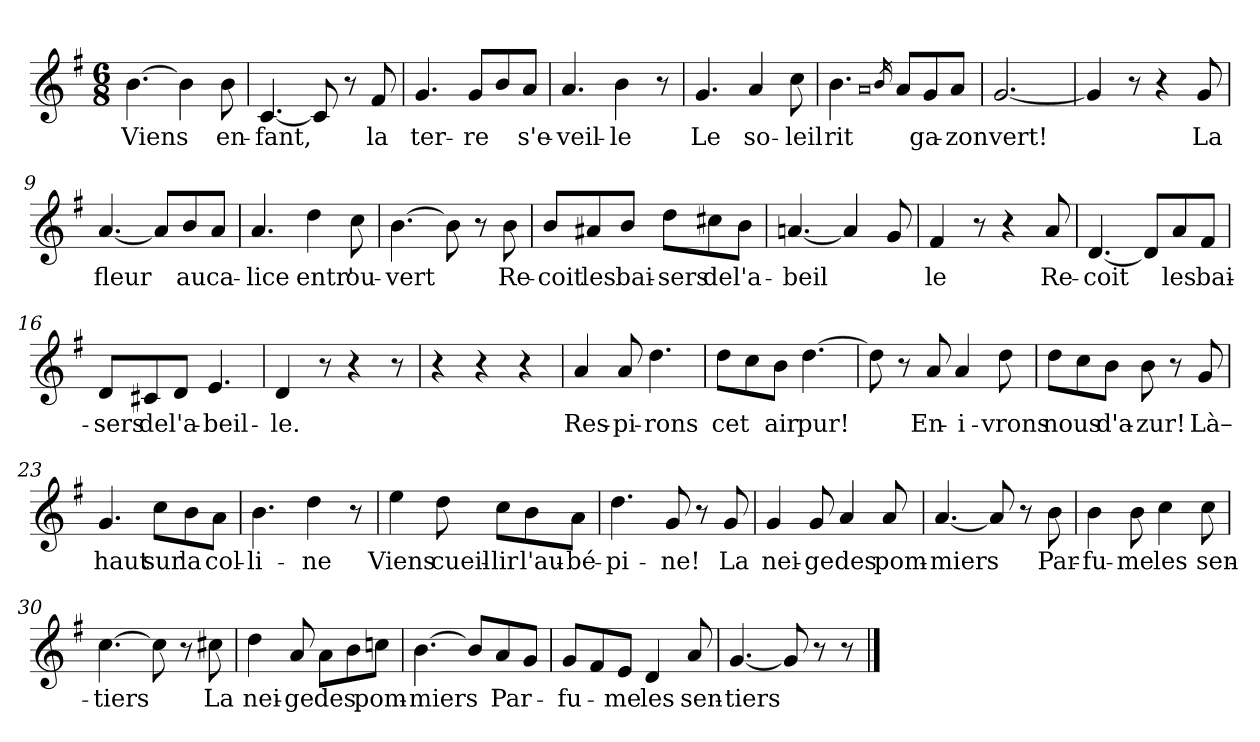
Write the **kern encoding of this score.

**kern	**text
*part1	*part1
*staff1	*staff1
*clefG2	*
*k[f#]	*
*M6/8	*
=1	=1
!	!LO:LY:b
[4.b\	Viens
4b\]	.
!	!LO:LY:b
8b\	en-
=2	=2
!	!LO:LY:b
[4.c/	-fant,
8c/]	.
8r	.
!	!LO:LY:b
8f#/	la
=3	=3
!	!LO:LY:b
4.g/	ter-
!	!LO:LY:b
8g/L	-re
8b/	.
!	!LO:LY:b
8a/J	s'e-
=4	=4
!	!LO:LY:b
4.a/	-veil-
!	!LO:LY:b
4b\	-le
8r	.
=5	=5
!	!LO:LY:b
4.g/	Le
!	!LO:LY:b
4a/	so-
!	!LO:LY:b
8cc\	-leil
=6	=6
!	!LO:LY:b
4.b\	rit
0qa	.
16qb/	.
8a/L	.
!	!LO:LY:b
8g/	ga-
!	!LO:LY:b
8a/J	-zon
=7	=7
!	!LO:LY:b
[2.g/	vert!
=8	=8
4g/]	.
8r	.
4r	.
!	!LO:LY:b
8g/	La
=9	=9
!	!LO:LY:b
[4.a/	fleur
8a/L]	.
!	!LO:LY:b
8b/	au
!	!LO:LY:b
8a/J	ca-
!!LO:LB:g=z
=10	=10
!	!LO:LY:b
4.a/	-lice
!	!LO:LY:b
4dd\	entr'
!	!LO:LY:b
8cc\	ou-
=11	=11
!	!LO:LY:b
[4.b\	-vert
8b\]	.
8r	.
!	!LO:LY:b
8b\	Re-
=12	=12
!	!LO:LY:b
8b/L	-coit
!	!LO:LY:b
8a#X/	les
!	!LO:LY:b
8b/J	bai-
!	!LO:LY:b
8dd\L	-sers
!	!LO:LY:b
8cc#X\	de
!	!LO:LY:b
8b\J	l'a-
=13	=13
!	!LO:LY:b
[4.an/	-beil
4a/]	.
8g/	.
=14	=14
!	!LO:LY:b
4f#/	-le
8r	.
4r	.
!	!LO:LY:b
8a/	Re-
=15	=15
!	!LO:LY:b
[4.d/	-coit
8d/L]	.
!	!LO:LY:b
8a/	les
!	!LO:LY:b
8f#/J	bai-
=16	=16
!	!LO:LY:b
8d/L	-sers
!	!LO:LY:b
8c#X/	de
!	!LO:LY:b
8d/J	l'a-
!	!LO:LY:b
4.e/	-beil-
=17	=17
!	!LO:LY:b
4d/	-le.
8r	.
4r	.
8r	.
=18	=18
4r	.
4r	.
4r	.
!!LO:LB:g=z
=19	=19
!	!LO:LY:b
4a/	Res-
!	!LO:LY:b
8a/	-pi-
!	!LO:LY:b
4.dd\	-rons
=20	=20
!	!LO:LY:b
8dd\L	cet
8cc\	.
!	!LO:LY:b
8b\J	air
!	!LO:LY:b
[4.dd\	pur!
=21	=21
8dd\]	.
8r	.
!	!LO:LY:b
8a/	En-
!	!LO:LY:b
4a/	-i-
!	!LO:LY:b
8dd\	-vrons
=22	=22
!	!LO:LY:b
8dd\L	nous
8cc\	.
!	!LO:LY:b
8b\J	d'a-
!	!LO:LY:b
8b\	-zur!
8r	.
!	!LO:LY:b
8g/	Là–
=23	=23
!	!LO:LY:b
4.g/	haut
!	!LO:LY:b
8cc\L	sur
!	!LO:LY:b
8b\	la
!	!LO:LY:b
8a\J	col-
=24	=24
!	!LO:LY:b
4.b\	-li-
!	!LO:LY:b
4dd\	-ne
8r	.
=25	=25
!	!LO:LY:b
4ee\	Viens
!	!LO:LY:b
8dd\	cueil-
!	!LO:LY:b
8cc\L	-lir
!	!LO:LY:b
8b\	l'au-
!	!LO:LY:b
8a\J	-bé-
!!LO:LB:g=z
=26	=26
!	!LO:LY:b
4.dd\	-pi-
!	!LO:LY:b
8g/	-ne!
8r	.
!	!LO:LY:b
8g/	La
=27	=27
!	!LO:LY:b
4g/	nei-
!	!LO:LY:b
8g/	-ge
!	!LO:LY:b
4a/	des
!	!LO:LY:b
8a/	pom-
=28	=28
!	!LO:LY:b
[4.a/	-miers
8a/]	.
8r	.
!	!LO:LY:b
8b\	Par-
=29	=29
!	!LO:LY:b
4b\	-fu-
!	!LO:LY:b
8b\	-me
!	!LO:LY:b
4cc\	les
!	!LO:LY:b
8cc\	sen-
=30	=30
!	!LO:LY:b
[4.cc\	-tiers
8cc\]	.
8r	.
!	!LO:LY:b
8cc#X\	La
=31	=31
!	!LO:LY:b
4dd\	nei-
!	!LO:LY:b
8a/	-ge
!	!LO:LY:b
8a\L	des
8b\	.
!	!LO:LY:b
8ccn\J	pom-
=32	=32
!	!LO:LY:b
[4.b\	-miers
8b/L]	.
!	!LO:LY:b
8a/	Par-
8g/J	.
!!LO:LB:g=z
=33	=33
!	!LO:LY:b
8g/L	-fu-
8f#/	.
!	!LO:LY:b
8e/J	-me
!	!LO:LY:b
4d/	les
!	!LO:LY:b
8a/	sen-
=34	=34
!	!LO:LY:b
[4.g/	-tiers
8g/]	.
8r	.
8r	.
==	==
*-	*-
